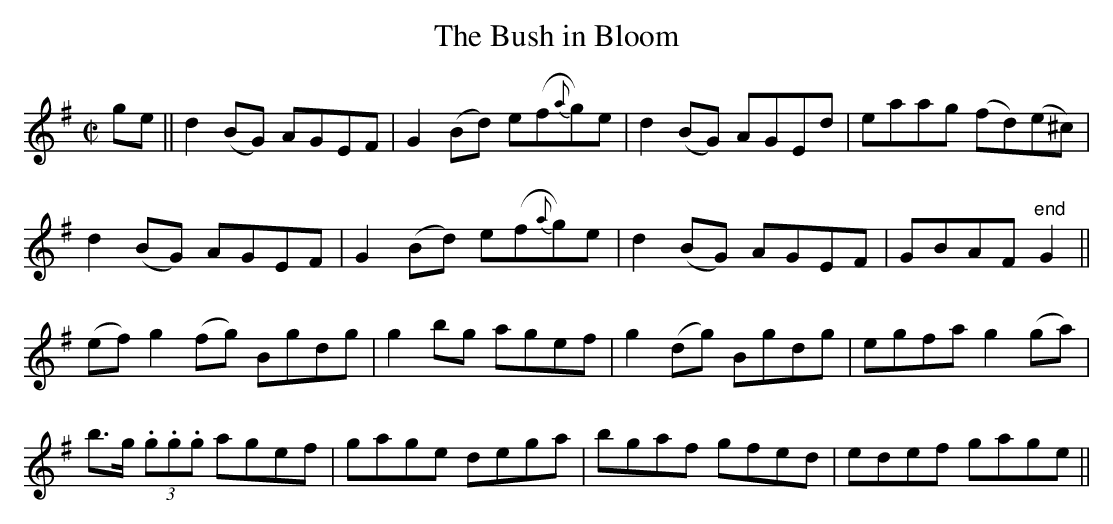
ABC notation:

X:1
T: The Bush in Bloom
M: C|
L: 1/8
K: G
ge||d2(BG) AGEF|G2(Bd) e(f{a}g)e|d2(BG) AGEd|eaag (fd)(e^c)|
d2(BG) AGEF|G2(Bd) e(f{a}g)e|d2(BG) AGEF|GBAF"end"G2||
(ef)g2(fg) Bgdg|g2bg agef|g2(dg) Bgdg|egfag2(ga)|
b>g (3.g.g.g agef|gage dega|bgaf gfed|edef gage||
